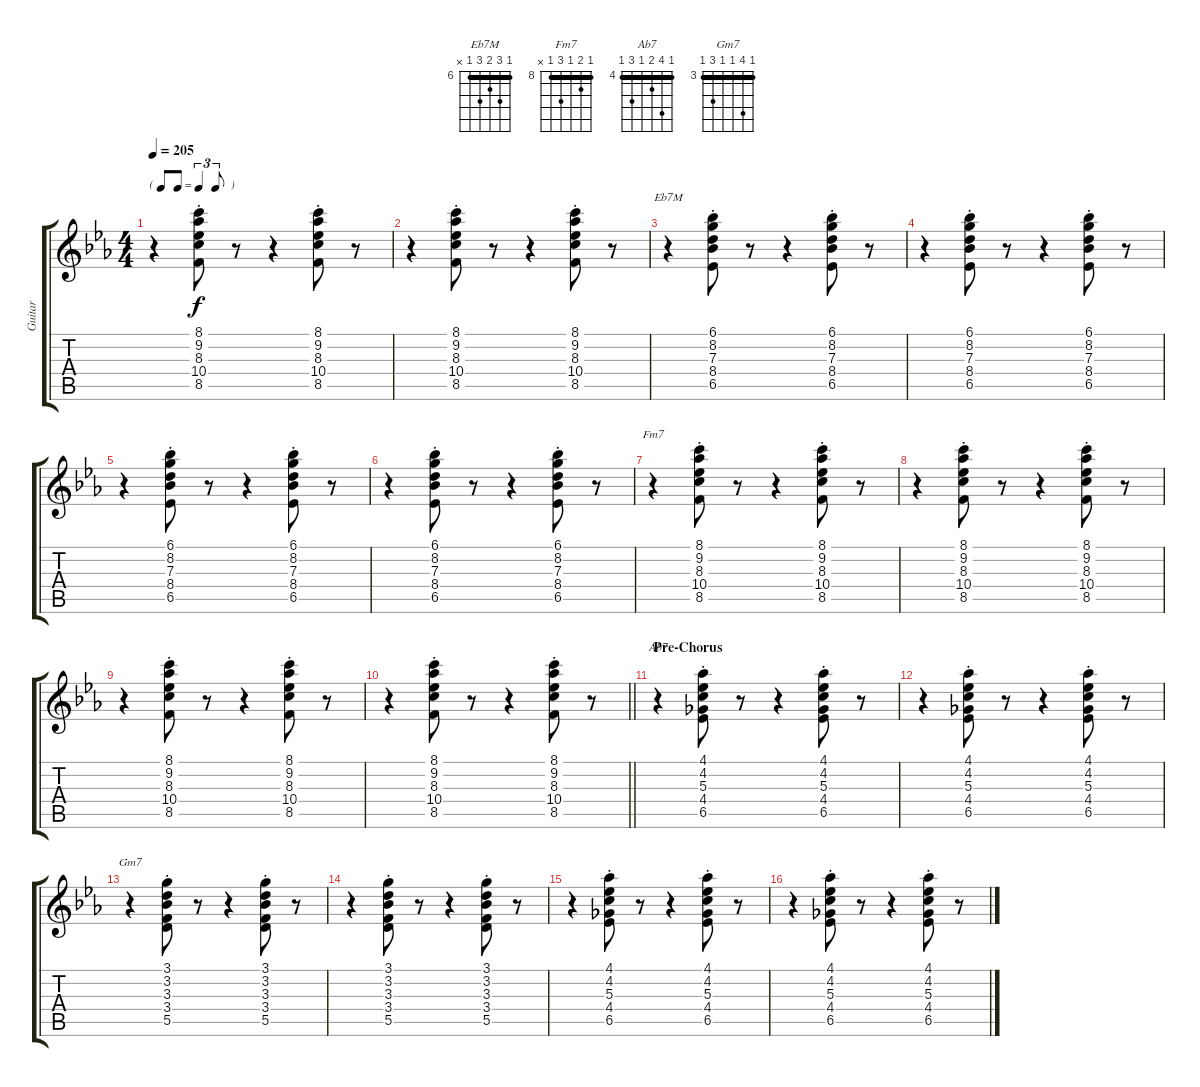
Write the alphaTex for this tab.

\track ("Guitar" "Guitar") {instrument electricguitarclean}
\staff {score tabs}
\tuning (E4 B3 G3 D3 A2 E2) {hide}
\chord ("Eb7M" 6 8 7 8 6 x) {firstfret 6 barre 6}
\chord ("Fm7" 8 9 8 10 8 x) {firstfret 8 barre 8}
\chord ("Ab7" 4 7 5 4 6 4) {firstfret 4 barre 4}
\chord ("Gm7" 3 6 3 3 5 3) {firstfret 3 barre 3}
\ts (4 4)
\tf triplet8th
\tempo 205
\clef g2
\ks eb
r.4{dy f} (8.1{st} 9.2{st} 8.3{st} 10.4{st} 8.5{st}).8 r.8 r.4 (8.1{st} 9.2{st} 8.3{st} 10.4{st} 8.5{st}).8 r.8 |
r.4 (8.1{st} 9.2{st} 8.3{st} 10.4{st} 8.5{st}).8 r.8 r.4 (8.1{st} 9.2{st} 8.3{st} 10.4{st} 8.5{st}).8 r.8 |
r.4{ch "Eb7M"} (6.1{st} 8.2{st} 7.3{st} 8.4{st} 6.5{st}).8 r.8 r.4 (6.1{st} 8.2{st} 7.3{st} 8.4{st} 6.5{st}).8 r.8 |
r.4 (6.1{st} 8.2{st} 7.3{st} 8.4{st} 6.5{st}).8 r.8 r.4 (6.1{st} 8.2{st} 7.3{st} 8.4{st} 6.5{st}).8 r.8 |
r.4 (6.1{st} 8.2{st} 7.3{st} 8.4{st} 6.5{st}).8 r.8 r.4 (6.1{st} 8.2{st} 7.3{st} 8.4{st} 6.5{st}).8 r.8 |
r.4 (6.1{st} 8.2{st} 7.3{st} 8.4{st} 6.5{st}).8 r.8 r.4 (6.1{st} 8.2{st} 7.3{st} 8.4{st} 6.5{st}).8 r.8 |
r.4{ch "Fm7"} (8.1{st} 9.2{st} 8.3{st} 10.4{st} 8.5{st}).8 r.8 r.4 (8.1{st} 9.2{st} 8.3{st} 10.4{st} 8.5{st}).8 r.8 |
r.4 (8.1{st} 9.2{st} 8.3{st} 10.4{st} 8.5{st}).8 r.8 r.4 (8.1{st} 9.2{st} 8.3{st} 10.4{st} 8.5{st}).8 r.8 |
r.4 (8.1{st} 9.2{st} 8.3{st} 10.4{st} 8.5{st}).8 r.8 r.4 (8.1{st} 9.2{st} 8.3{st} 10.4{st} 8.5{st}).8 r.8 |
\barLineRight lightlight
r.4 (8.1{st} 9.2{st} 8.3{st} 10.4{st} 8.5{st}).8 r.8 r.4 (8.1{st} 9.2{st} 8.3{st} 10.4{st} 8.5{st}).8 r.8 |
\section ("" "Pre-Chorus")
r.4{ch "Ab7"} (4.1{st} 4.2{st} 5.3{st} 4.4{st} 6.5{st}).8 r.8 r.4 (4.1{st} 4.2{st} 5.3{st} 4.4{st} 6.5{st}).8 r.8 |
r.4 (4.1{st} 4.2{st} 5.3{st} 4.4{st} 6.5{st}).8 r.8 r.4 (4.1{st} 4.2{st} 5.3{st} 4.4{st} 6.5{st}).8 r.8 |
r.4{ch "Gm7"} (3.1{st} 3.2{st} 3.3{st} 3.4{st} 5.5{st}).8 r.8 r.4 (3.1{st} 3.2{st} 3.3{st} 3.4{st} 5.5{st}).8 r.8 |
r.4 (3.1{st} 3.2{st} 3.3{st} 3.4{st} 5.5{st}).8 r.8 r.4 (3.1{st} 3.2{st} 3.3{st} 3.4{st} 5.5{st}).8 r.8 |
r.4 (4.1{st} 4.2{st} 5.3{st} 4.4{st} 6.5{st}).8 r.8 r.4 (4.1{st} 4.2{st} 5.3{st} 4.4{st} 6.5{st}).8 r.8 |
r.4 (4.1{st} 4.2{st} 5.3{st} 4.4{st} 6.5{st}).8 r.8 r.4 (4.1{st} 4.2{st} 5.3{st} 4.4{st} 6.5{st}).8 r.8
